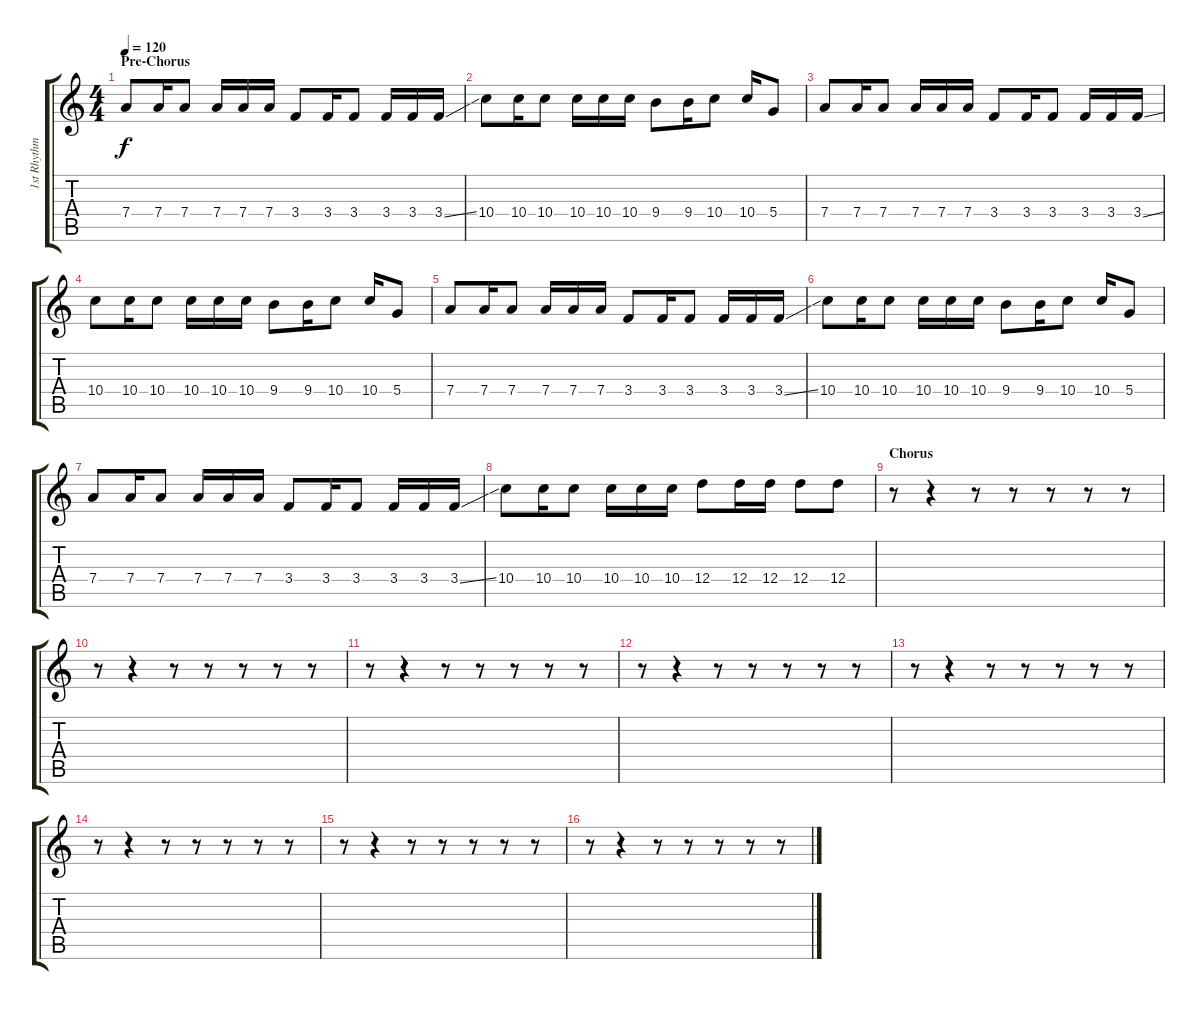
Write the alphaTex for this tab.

\track ("1st Rhythm Acoustic Guitar (nylon)" "1st Rhythm") {instrument acousticguitarnylon}
\staff {score tabs}
\tuning (E4 B3 G3 D3 A2 D2) {hide}
\ts (4 4)
\section ("" "Pre-Chorus")
\tempo 120
\clef g2
\ks c
7.4.8{dy f} 7.4.16 7.4.8 7.4.16 7.4.16 7.4.16 3.4.8 3.4.16 3.4.8 3.4.16 3.4.16 3.4{ss}.16 |
10.4.8 10.4.16 10.4.8 10.4.16 10.4.16 10.4.16 9.4.8 9.4.16 10.4.8 10.4.16 5.4.8 |
7.4.8 7.4.16 7.4.8 7.4.16 7.4.16 7.4.16 3.4.8 3.4.16 3.4.8 3.4.16 3.4.16 3.4{ss}.16 |
10.4.8 10.4.16 10.4.8 10.4.16 10.4.16 10.4.16 9.4.8 9.4.16 10.4.8 10.4.16 5.4.8 |
7.4.8 7.4.16 7.4.8 7.4.16 7.4.16 7.4.16 3.4.8 3.4.16 3.4.8 3.4.16 3.4.16 3.4{ss}.16 |
10.4.8 10.4.16 10.4.8 10.4.16 10.4.16 10.4.16 9.4.8 9.4.16 10.4.8 10.4.16 5.4.8 |
7.4.8 7.4.16 7.4.8 7.4.16 7.4.16 7.4.16 3.4.8 3.4.16 3.4.8 3.4.16 3.4.16 3.4{ss}.16 |
10.4.8 10.4.16 10.4.8 10.4.16 10.4.16 10.4.16 12.4.8 12.4.16 12.4.16 12.4.8 12.4.8 |
\section ("" "Chorus")
r.8 r.4 r.8 r.8 r.8 r.8 r.8 |
r.8 r.4 r.8 r.8 r.8 r.8 r.8 |
r.8 r.4 r.8 r.8 r.8 r.8 r.8 |
r.8 r.4 r.8 r.8 r.8 r.8 r.8 |
r.8 r.4 r.8 r.8 r.8 r.8 r.8 |
r.8 r.4 r.8 r.8 r.8 r.8 r.8 |
r.8 r.4 r.8 r.8 r.8 r.8 r.8 |
r.8 r.4 r.8 r.8 r.8 r.8 r.8
